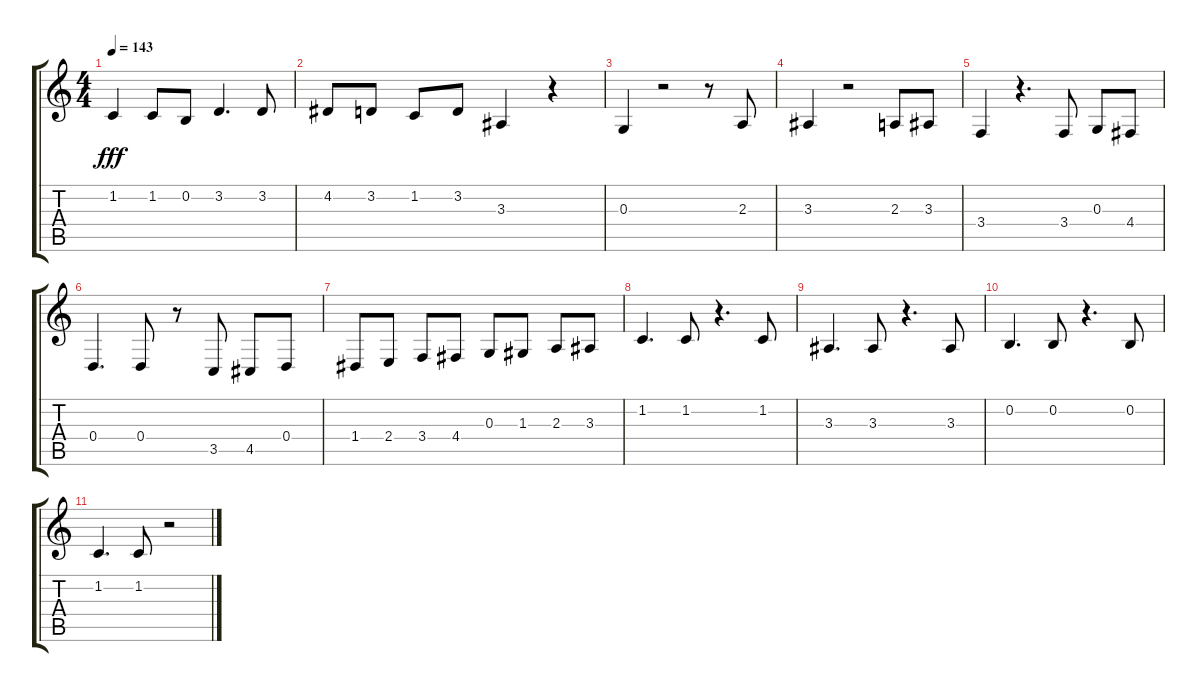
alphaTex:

\track "" {instrument marimba}
\staff {score tabs}
\tuning (E4 B3 G3 D3 A2 E2) {hide}
\ts (4 4)
\tempo 143
\clef g2
\ks c
1.2.4{dy fff} 1.2.8 0.2.8 3.2.4{d} 3.2.8 |
4.2.8 3.2.8 1.2.8 3.2.8 3.3.4 r.4 |
0.3.4 r.2 r.8 2.3.8 |
3.3.4 r.2 2.3.8 3.3.8 |
3.4.4 r.4{d} 3.4.8 0.3.8 4.4.8 |
0.4.4{d} 0.4.8 r.8 3.5.8 4.5.8 0.4.8 |
1.4.8 2.4.8 3.4.8 4.4.8 0.3.8 1.3.8 2.3.8 3.3.8 |
1.2.4{d} 1.2.8 r.4{d} 1.2.8 |
3.3.4{d} 3.3.8 r.4{d} 3.3.8 |
0.2.4{d} 0.2.8 r.4{d} 0.2.8 |
1.2.4{d} 1.2.8 r.2
